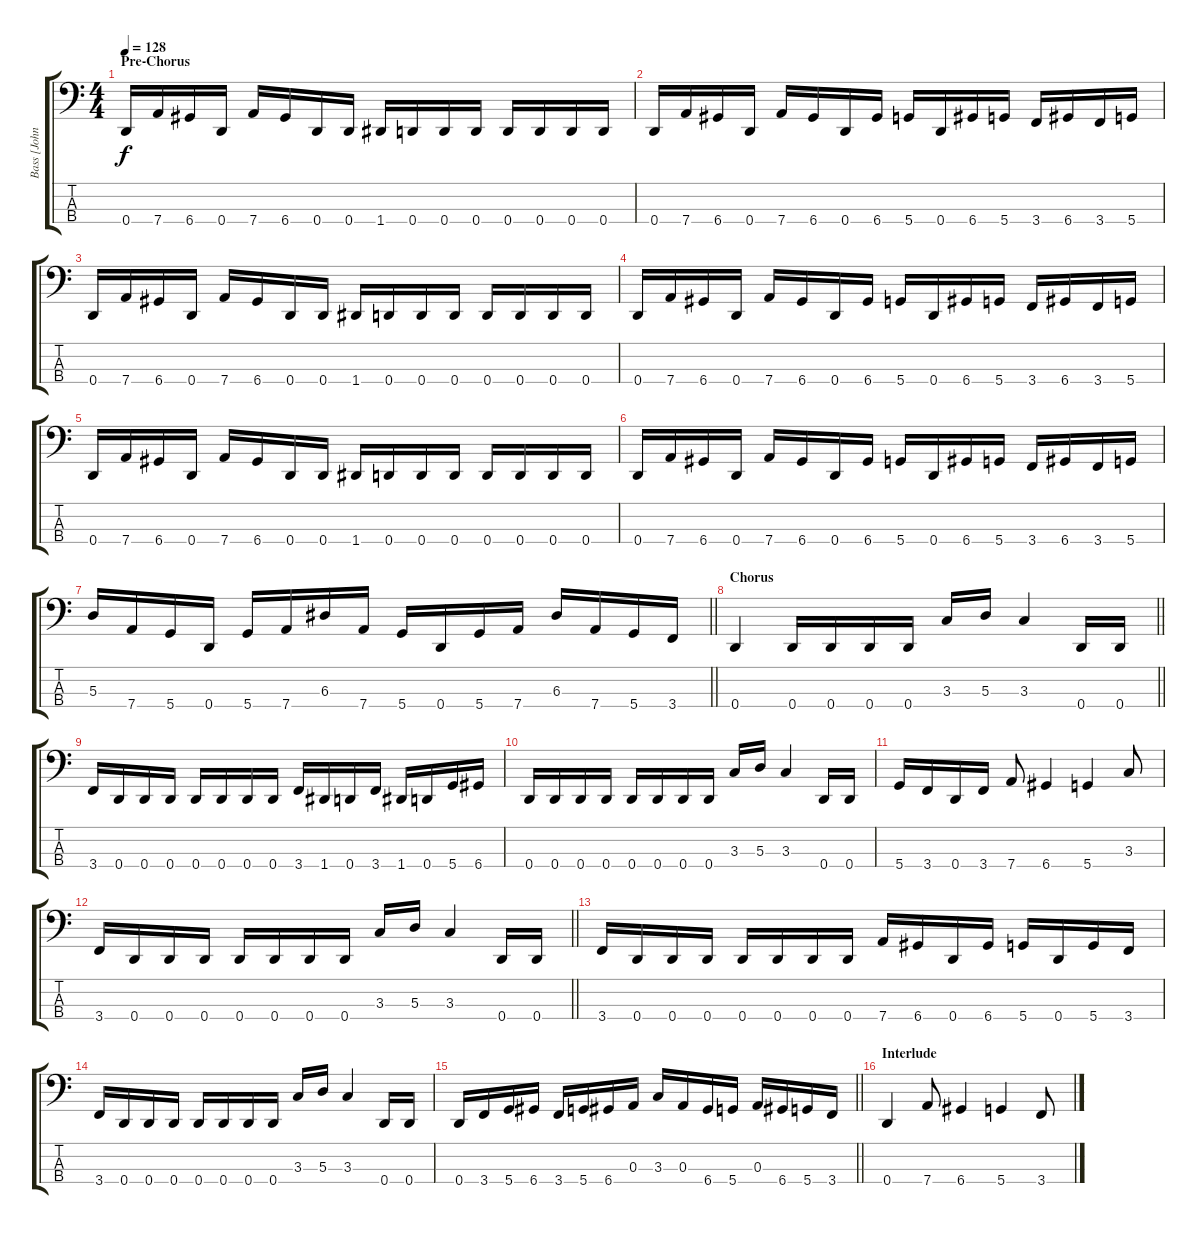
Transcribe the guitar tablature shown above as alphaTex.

\track ("Bass [John Campbell]" "Bass [John") {instrument electricbassfinger}
\staff {score tabs}
\tuning (G2 D2 A1 D1) {hide}
\ts (4 4)
\section ("" "Pre-Chorus")
\tempo 128
\clef f4
\ks c
0.4.16{dy f} 7.4.16 6.4.16 0.4.16 7.4.16 6.4.16 0.4.16 0.4.16 1.4.16 0.4.16 0.4.16 0.4.16 0.4.16 0.4.16 0.4.16 0.4.16 |
0.4.16 7.4.16 6.4.16 0.4.16 7.4.16 6.4.16 0.4.16 6.4.16 5.4.16 0.4.16 6.4.16 5.4.16 3.4.16 6.4.16 3.4.16 5.4.16 |
0.4.16 7.4.16 6.4.16 0.4.16 7.4.16 6.4.16 0.4.16 0.4.16 1.4.16 0.4.16 0.4.16 0.4.16 0.4.16 0.4.16 0.4.16 0.4.16 |
0.4.16 7.4.16 6.4.16 0.4.16 7.4.16 6.4.16 0.4.16 6.4.16 5.4.16 0.4.16 6.4.16 5.4.16 3.4.16 6.4.16 3.4.16 5.4.16 |
0.4.16 7.4.16 6.4.16 0.4.16 7.4.16 6.4.16 0.4.16 0.4.16 1.4.16 0.4.16 0.4.16 0.4.16 0.4.16 0.4.16 0.4.16 0.4.16 |
0.4.16 7.4.16 6.4.16 0.4.16 7.4.16 6.4.16 0.4.16 6.4.16 5.4.16 0.4.16 6.4.16 5.4.16 3.4.16 6.4.16 3.4.16 5.4.16 |
\barLineRight lightlight
5.3.16 7.4.16 5.4.16 0.4.16 5.4.16 7.4.16 6.3.16 7.4.16 5.4.16 0.4.16 5.4.16 7.4.16 6.3.16 7.4.16 5.4.16 3.4.16 |
\section ("" "Chorus")
\barLineRight lightlight
0.4.4 0.4.16 0.4.16 0.4.16 0.4.16 3.3.16 5.3.16 3.3.4 0.4.16 0.4.16 |
3.4.16 0.4.16 0.4.16 0.4.16 0.4.16 0.4.16 0.4.16 0.4.16 3.4.16 1.4.16 0.4.16 3.4.16 1.4.16 0.4.16 5.4.16 6.4.16 |
0.4.16 0.4.16 0.4.16 0.4.16 0.4.16 0.4.16 0.4.16 0.4.16 3.3.16 5.3.16 3.3.4 0.4.16 0.4.16 |
5.4.16 3.4.16 0.4.16 3.4.16 7.4.8 6.4.4 5.4.4 3.3.8 |
\barLineRight lightlight
3.4.16 0.4.16 0.4.16 0.4.16 0.4.16 0.4.16 0.4.16 0.4.16 3.3.16 5.3.16 3.3.4 0.4.16 0.4.16 |
3.4.16 0.4.16 0.4.16 0.4.16 0.4.16 0.4.16 0.4.16 0.4.16 7.4.16 6.4.16 0.4.16 6.4.16 5.4.16 0.4.16 5.4.16 3.4.16 |
3.4.16 0.4.16 0.4.16 0.4.16 0.4.16 0.4.16 0.4.16 0.4.16 3.3.16 5.3.16 3.3.4 0.4.16 0.4.16 |
\barLineRight lightlight
0.4.16 3.4.16 5.4.16 6.4.16 3.4.16 5.4.16 6.4.16 0.3.16 3.3.16 0.3.16 6.4.16 5.4.16 0.3.16 6.4.16 5.4.16 3.4.16 |
\section ("" "Interlude")
0.4.4 7.4.8 6.4.4 5.4.4 3.4.8
